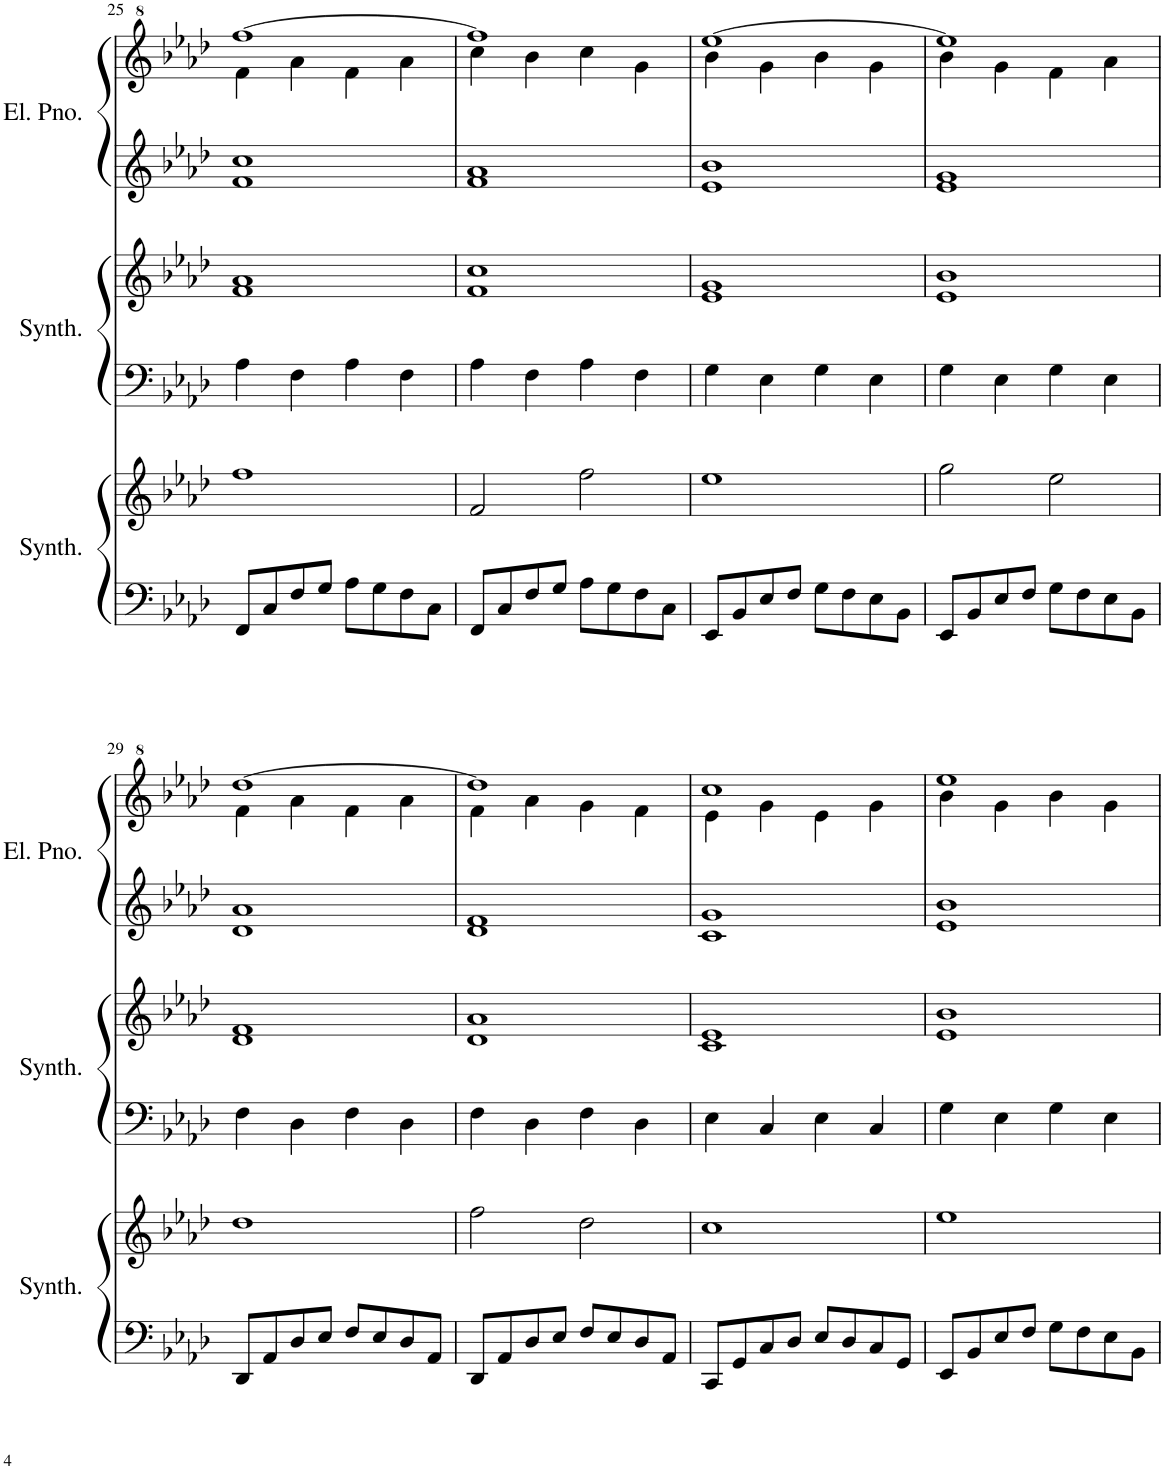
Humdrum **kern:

**kern	**kern	**kern	**kern	**kern	**kern
*part3	*part3	*part2	*part2	*part1	*part1
*staff6	*staff5	*staff4	*staff3	*staff2	*staff1
*I"Bowed Synthesizer	*	*I"Warm Synthesizer	*	*I"Electric Piano	*
*I'Synth.	*	*I'Synth.	*	*I'El. Pno.	*
!!LO:PB:g=z
*clefF4	*clefG2	*clefF4	*clefG2	*clefG2	*clefG^2
*k[b-e-a-d-]	*k[b-e-a-d-]	*k[b-e-a-d-]	*k[b-e-a-d-]	*k[b-e-a-d-]	*k[b-e-a-d-]
*M4/4	*M4/4	*M4/4	*M4/4	*M4/4	*M4/4
=25	=25	=25	=25	=25	=25
*	*	*	*	*	*^
8FF/L	1ff	4A-\	1f 1a-	1f 1cc	[1fff	4ff\
8C/	.	.	.	.	.	.
8F/	.	4F\	.	.	.	4aa-\
8G/J	.	.	.	.	.	.
8A-\L	.	4A-\	.	.	.	4ff\
8G\	.	.	.	.	.	.
8F\	.	4F\	.	.	.	4aa-\
8C\J	.	.	.	.	.	.
=26	=26	=26	=26	=26	=26	=26
8FF/L	2f/	4A-\	1f 1cc	1f 1a-	1fff]	4ccc\
8C/	.	.	.	.	.	.
8F/	.	4F\	.	.	.	4bb-\
8G/J	.	.	.	.	.	.
8A-\L	2ff\	4A-\	.	.	.	4ccc\
8G\	.	.	.	.	.	.
8F\	.	4F\	.	.	.	4gg\
8C\J	.	.	.	.	.	.
=27	=27	=27	=27	=27	=27	=27
8EE-/L	1ee-	4G\	1e- 1g	1e- 1b-	[1eee-	4bb-\
8BB-/	.	.	.	.	.	.
8E-/	.	4E-\	.	.	.	4gg\
8F/J	.	.	.	.	.	.
8G\L	.	4G\	.	.	.	4bb-\
8F\	.	.	.	.	.	.
8E-\	.	4E-\	.	.	.	4gg\
8BB-\J	.	.	.	.	.	.
=28	=28	=28	=28	=28	=28	=28
8EE-/L	2gg\	4G\	1e- 1b-	1e- 1g	1eee-]	4bb-\
8BB-/	.	.	.	.	.	.
8E-/	.	4E-\	.	.	.	4gg\
8F/J	.	.	.	.	.	.
8G\L	2ee-\	4G\	.	.	.	4ff\
8F\	.	.	.	.	.	.
8E-\	.	4E-\	.	.	.	4aa-\
8BB-\J	.	.	.	.	.	.
!!LO:LB:g=z	!!
=29	=29	=29	=29	=29	=29	=29
8DD-/L	1dd-	4F\	1d- 1f	1d- 1a-	[1ddd-	4ff\
8AA-/	.	.	.	.	.	.
8D-/	.	4D-\	.	.	.	4aa-\
8E-/J	.	.	.	.	.	.
8F/L	.	4F\	.	.	.	4ff\
8E-/	.	.	.	.	.	.
8D-/	.	4D-\	.	.	.	4aa-\
8AA-/J	.	.	.	.	.	.
=30	=30	=30	=30	=30	=30	=30
8DD-/L	2ff\	4F\	1d- 1a-	1d- 1f	1ddd-]	4ff\
8AA-/	.	.	.	.	.	.
8D-/	.	4D-\	.	.	.	4aa-\
8E-/J	.	.	.	.	.	.
8F/L	2dd-\	4F\	.	.	.	4gg\
8E-/	.	.	.	.	.	.
8D-/	.	4D-\	.	.	.	4ff\
8AA-/J	.	.	.	.	.	.
=31	=31	=31	=31	=31	=31	=31
8CC/L	1cc	4E-\	1c 1e-	1c 1g	1ccc	4ee-\
8GG/	.	.	.	.	.	.
8C/	.	4C/	.	.	.	4gg\
8D-/J	.	.	.	.	.	.
8E-/L	.	4E-\	.	.	.	4ee-\
8D-/	.	.	.	.	.	.
8C/	.	4C/	.	.	.	4gg\
8GG/J	.	.	.	.	.	.
=32	=32	=32	=32	=32	=32	=32
8EE-/L	1ee-	4G\	1e- 1b-	1e- 1b-	1eee-	4bb-\
8BB-/	.	.	.	.	.	.
8E-/	.	4E-\	.	.	.	4gg\
8F/J	.	.	.	.	.	.
8G\L	.	4G\	.	.	.	4bb-\
8F\	.	.	.	.	.	.
8E-\	.	4E-\	.	.	.	4gg\
8BB-\J	.	.	.	.	.	.
*	*	*	*	*	*v	*v
=	=	=	=	=	=
*-	*-	*-	*-	*-	*-
